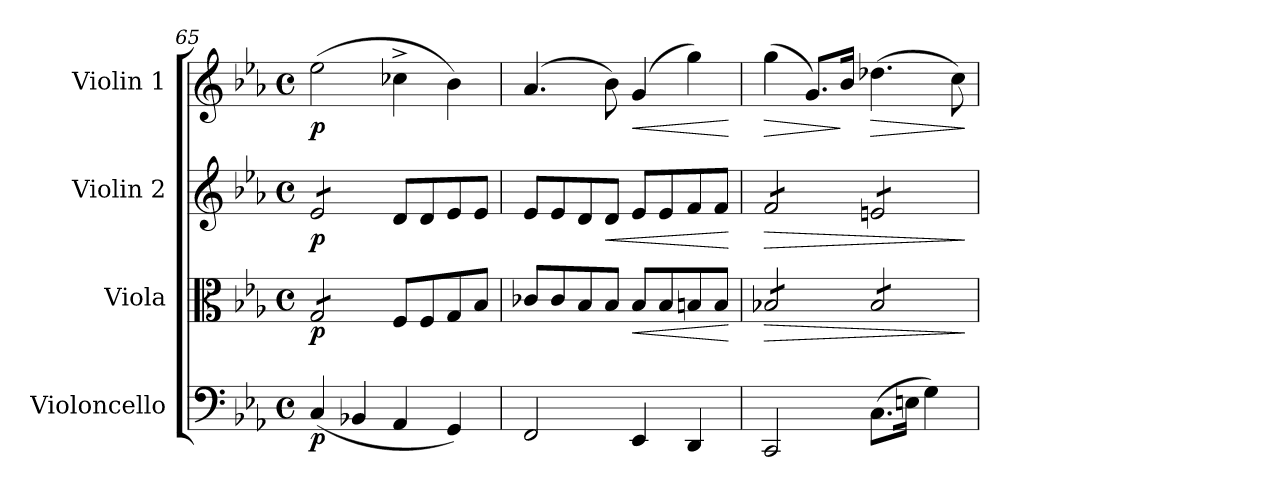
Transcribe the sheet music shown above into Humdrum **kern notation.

**kern	**dynam	**kern	**dynam	**kern	**dynam	**kern	**dynam
*part4	*part4	*part3	*part3	*part2	*part2	*part1	*part1
*staff4	*staff4	*staff3	*staff3	*staff2	*staff2	*staff1	*staff1
*I"Violoncello	*	*I"Viola	*	*I"Violin 2	*	*I"Violin 1	*
*I'Vc	*	*I'Vla	*	*I'Vln	*	*I'Vln	*
*clefF4	*	*clefC3	*	*clefG2	*	*clefG2	*
*k[b-e-a-]	*	*k[b-e-a-]	*	*k[b-e-a-]	*	*k[b-e-a-]	*
*M4/4	*	*M4/4	*	*M4/4	*	*M4/4	*
*met(c)	*	*met(c)	*	*met(c)	*	*met(c)	*
=65	=65	=65	=65	=65	=65	=65	=65
!	!LO:DY:b	!	!LO:DY:b	!	!LO:DY:b	!	!LO:DY:b
*	*	*tremolo	*	*	*	*	*
*	*	*	*	*tremolo	*	*	*
(4C/	p	8G/L	p	8e-/L	p	(>2ee-\	p
.	.	8G/	.	8e-/	.	.	.
4BB-X/	.	8G/	.	8e-/	.	.	.
.	.	8G/J	.	8e-/J	.	.	.
*	*	*	*	*Xtremolo	*	*	*
*	*	*Xtremolo	*	*	*	*	*
4AA-/	.	8F/L	.	8d/L	.	4cc-X^\	.
.	.	8F/	.	8d/	.	.	.
4GG/)	.	8G/	.	8e-/	.	4b-\)	.
.	.	8B-/J	.	8e-/J	.	.	.
!!LO:LB:g=z
=66	=66	=66	=66	=66	=66	=66	=66
2FF/	.	8c-X/L	.	8e-/L	.	(4.a-/	.
.	.	8c-/	.	8e-/	.	.	.
.	.	8B-/	.	8d/	.	.	.
!	!	!	!	!	!LO:HP:b	!	!
.	.	8B-/J	.	8d/J	<	8b-\)	.
!	!	!	!LO:HP:b	!	!	!	!LO:HP:b
4EE-/	.	8B-/L	<	8e-/L	.	(>4g/	<
.	.	8B-/	.	8e-/	.	.	.
4DD/	.	8Bn/	.	8f/	.	4gg\)	.
.	.	8B/J	.	8f/J	.	.	.
.	.	.	[	.	[	.	[
=67	=67	=67	=67	=67	=67	=67	=67
!	!	!	!LO:HP:b	!	!LO:HP:b	!	!LO:HP:b
*	*	*tremolo	*	*	*	*	*
*	*	*	*	*tremolo	*	*	*
2CC/	.	8B-X/L	>	8f/L	>	(>4gg\	>
.	.	8B-X/	.	8f/	.	.	.
.	.	8B-X/	.	8f/	.	8.g/L)	.
.	.	8B-X/J	.	8f/J	.	.	.
.	.	.	.	.	.	16b-/Jk	]
!	!	!	!	!	!	!	!LO:HP:b
(8.C\L	.	8B-/L	.	8en/L	.	(>4.dd-X\	>
.	.	8B-/	.	8en/	.	.	.
16En\Jk	.	.	.	.	.	.	.
4G\)	.	8B-/	.	8en/	.	.	.
.	.	8B-/J	.	8en/J	.	8cc\)	.
*	*	*	*	*Xtremolo	*	*	*
*	*	*Xtremolo	*	*	*	*	*
.	.	.	]	.	]	.	]
=	=	=	=	=	=	=	=
*-	*-	*-	*-	*-	*-	*-	*-
